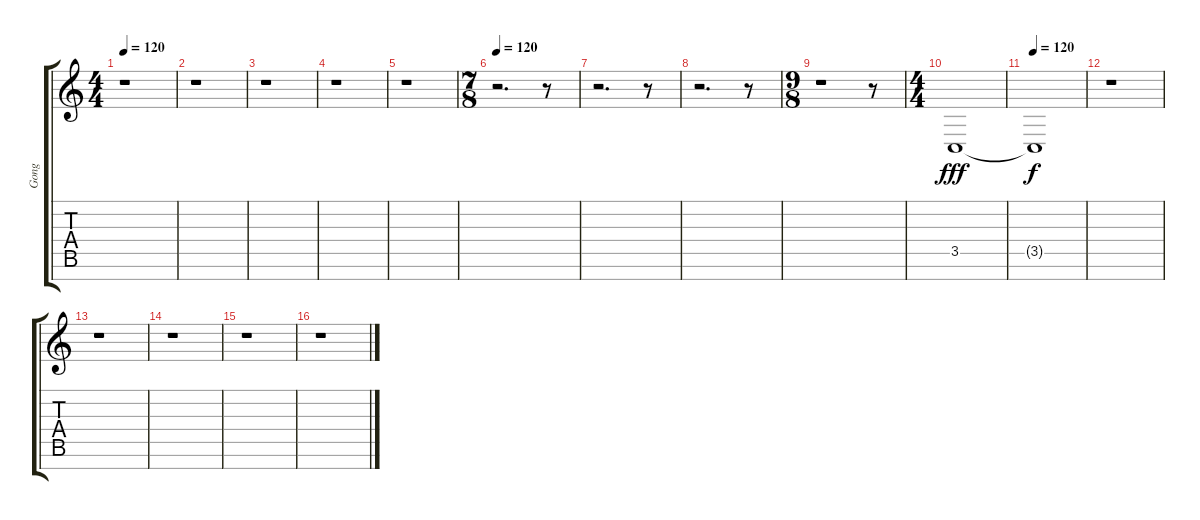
\track ("Gong" "Gong") {instrument reversecymbal}
\staff {score tabs}
\tuning (E4 B3 G3 D3 A2 E2 B1) {hide}
\ts (4 4)
\tempo 120
\clef g2
\ks c
r.1{dy f} |
r.1 |
r.1 |
r.1 |
r.1 |
\ts (7 8)
\tempo 120
r.2{d} r.8 |
r.2{d} r.8 |
r.2{d} r.8 |
\ts (9 8)
r.1 r.8 |
\ts (4 4)
3.5.1{dy fff} |
\tempo 120
3.5{t}.1{dy f} |
r.1 |
r.1 |
r.1 |
r.1 |
r.1
